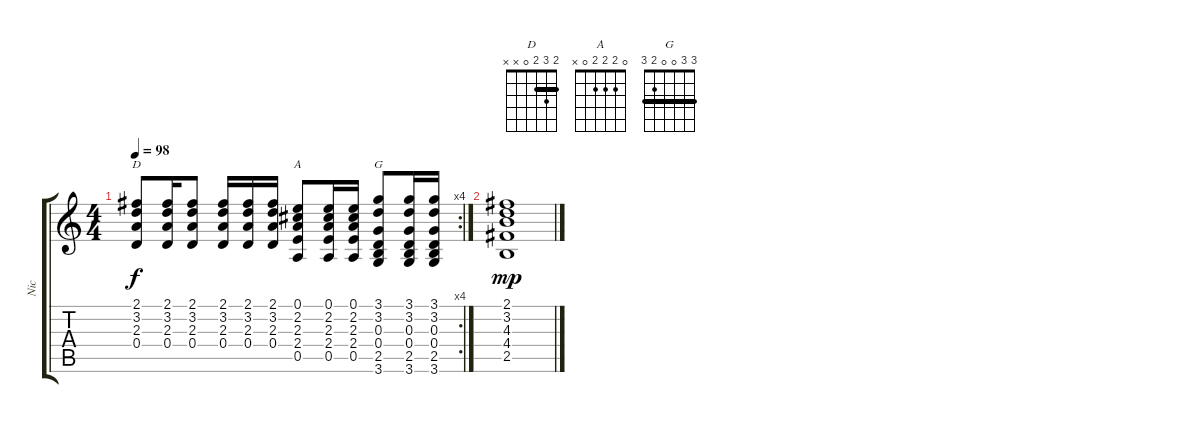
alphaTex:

\track ("Nic" "Nic") {instrument overdrivenguitar}
\staff {score tabs}
\tuning (E4 B3 G3 D3 A2 E2) {hide}
\chord ("D" 2 3 2 0 x x) {barre 2}
\chord ("A" 0 2 2 2 0 x)
\chord ("G" 3 3 0 0 2 3) {barre 3}
\rc 4
\ts (4 4)
\tempo 98
\clef g2
\ks c
(2.1 3.2 2.3 0.4).8{ch "D" dy f} (2.1 3.2 2.3 0.4).16 (2.1 3.2 2.3 0.4).8 (2.1 3.2 2.3 0.4).16 (2.1 3.2 2.3 0.4).16 (2.1 3.2 2.3 0.4).16 (0.1 2.2 2.3 2.4 0.5).8{ch "A"} (0.1 2.2 2.3 2.4 0.5).16 (0.1 2.2 2.3 2.4 0.5).16 (3.1 3.2 0.3 0.4 2.5 3.6).8{ch "G"} (3.1 3.2 0.3 0.4 2.5 3.6).16 (3.1 3.2 0.3 0.4 2.5 3.6).16 |
(2.1 3.2 4.3 4.4 2.5).1{dy mp}
